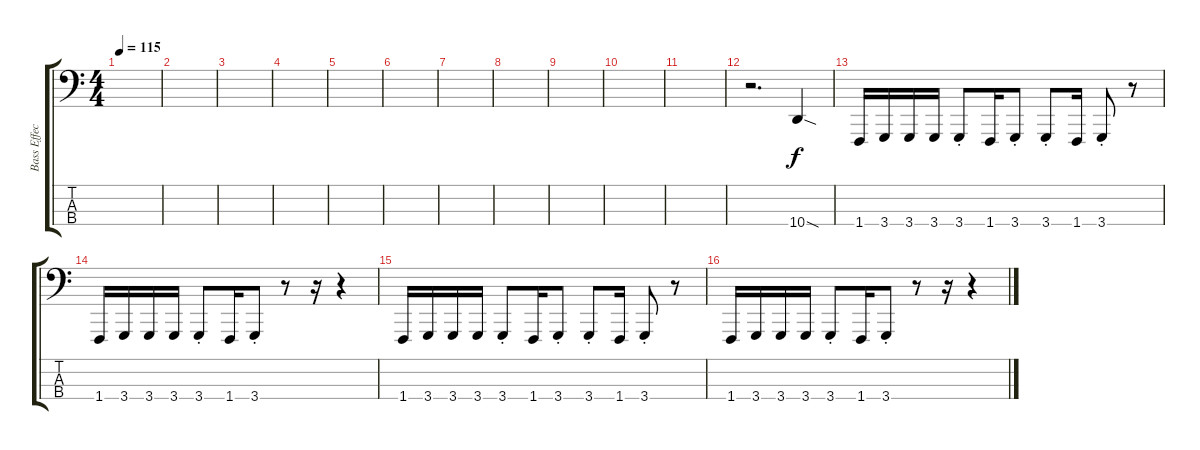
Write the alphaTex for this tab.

\track ("Bass Effect 2" "Bass Effec") {instrument lead5charang}
\staff {score tabs}
\tuning (G2 D2 A1 E1) {hide}
\ts (4 4)
\tempo 115
\clef f4
\ks c
|
|
|
|
|
|
|
|
|
|
|
r.2{d} 10.4{sod}.4 |
1.4.16 3.4.16 3.4.16 3.4.16 3.4{st}.8 1.4.16 3.4{st}.8 3.4{st}.8 1.4.16 3.4{st}.8 r.8 |
1.4.16 3.4.16 3.4.16 3.4.16 3.4{st}.8 1.4.16 3.4{st}.8 r.8 r.16 r.4 |
1.4.16 3.4.16 3.4.16 3.4.16 3.4{st}.8 1.4.16 3.4{st}.8 3.4{st}.8 1.4.16 3.4{st}.8 r.8 |
1.4.16 3.4.16 3.4.16 3.4.16 3.4{st}.8 1.4.16 3.4{st}.8 r.8 r.16 r.4
